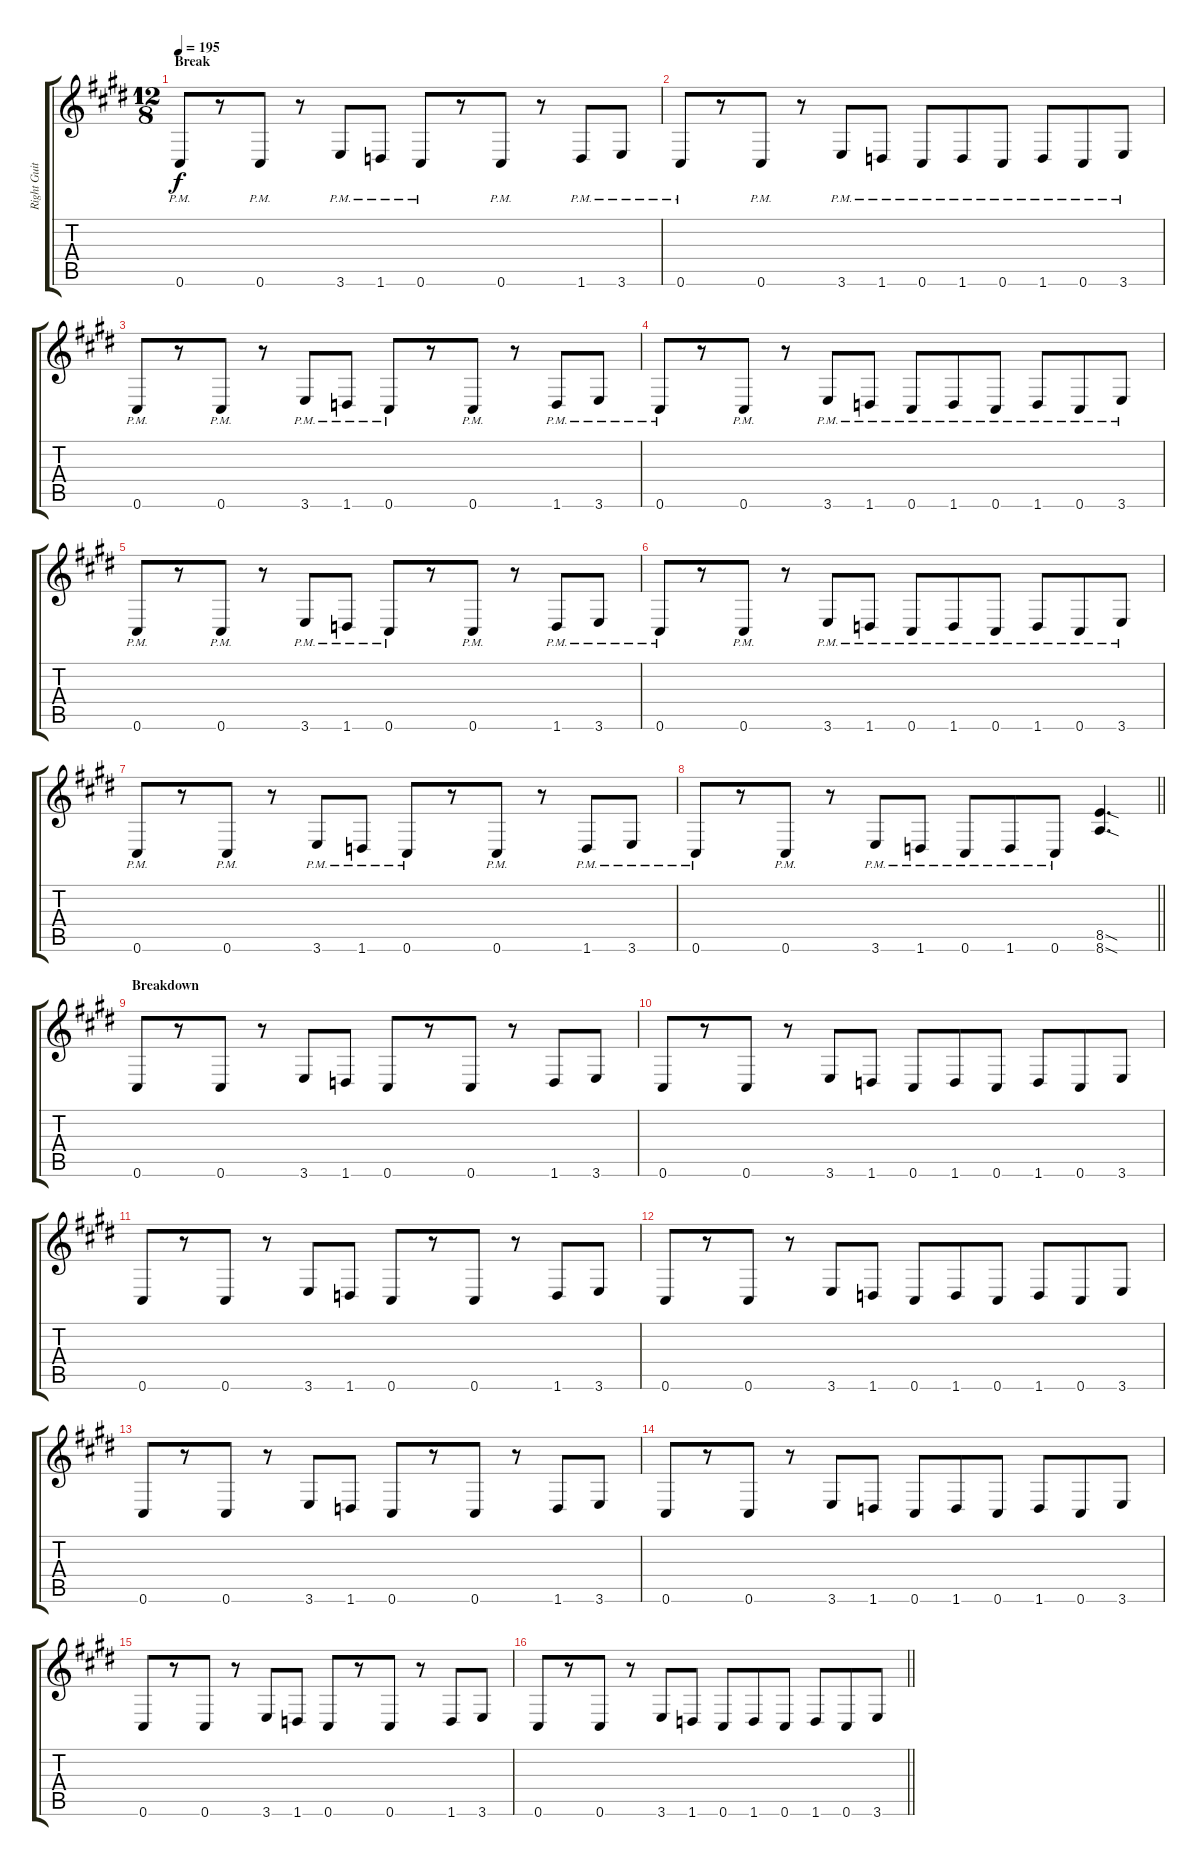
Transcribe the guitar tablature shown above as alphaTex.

\track ("Right Guitar" "Right Guit") {instrument distortionguitar}
\staff {score tabs}
\tuning (Eb4 Bb3 Gb3 Db3 Ab2 Db2) {hide}
\ts (12 8)
\section ("" "Break")
\tempo 195
\clef g2
\ks e
0.6{pm}.8{dy f} r.8 0.6{pm}.8 r.8 3.6{pm}.8 1.6{pm}.8 0.6{pm}.8 r.8 0.6{pm}.8 r.8 1.6{pm}.8 3.6{pm}.8 |
0.6{pm}.8 r.8 0.6{pm}.8 r.8 3.6{pm}.8 1.6{pm}.8 0.6{pm}.8 1.6{pm}.8 0.6{pm}.8 1.6{pm}.8 0.6{pm}.8 3.6{pm}.8 |
0.6{pm}.8 r.8 0.6{pm}.8 r.8 3.6{pm}.8 1.6{pm}.8 0.6{pm}.8 r.8 0.6{pm}.8 r.8 1.6{pm}.8 3.6{pm}.8 |
0.6{pm}.8 r.8 0.6{pm}.8 r.8 3.6{pm}.8 1.6{pm}.8 0.6{pm}.8 1.6{pm}.8 0.6{pm}.8 1.6{pm}.8 0.6{pm}.8 3.6{pm}.8 |
0.6{pm}.8 r.8 0.6{pm}.8 r.8 3.6{pm}.8 1.6{pm}.8 0.6{pm}.8 r.8 0.6{pm}.8 r.8 1.6{pm}.8 3.6{pm}.8 |
0.6{pm}.8 r.8 0.6{pm}.8 r.8 3.6{pm}.8 1.6{pm}.8 0.6{pm}.8 1.6{pm}.8 0.6{pm}.8 1.6{pm}.8 0.6{pm}.8 3.6{pm}.8 |
0.6{pm}.8 r.8 0.6{pm}.8 r.8 3.6{pm}.8 1.6{pm}.8 0.6{pm}.8 r.8 0.6{pm}.8 r.8 1.6{pm}.8 3.6{pm}.8 |
\barLineRight lightlight
0.6{pm}.8 r.8 0.6{pm}.8 r.8 3.6{pm}.8 1.6{pm}.8 0.6{pm}.8 1.6{pm}.8 0.6{pm}.8 (8.5{sod} 8.6{sod}).4{d} |
\section ("" "Breakdown")
0.6.8 r.8 0.6.8 r.8 3.6.8 1.6.8 0.6.8 r.8 0.6.8 r.8 1.6.8 3.6.8 |
0.6.8 r.8 0.6.8 r.8 3.6.8 1.6.8 0.6.8 1.6.8 0.6.8 1.6.8 0.6.8 3.6.8 |
0.6.8 r.8 0.6.8 r.8 3.6.8 1.6.8 0.6.8 r.8 0.6.8 r.8 1.6.8 3.6.8 |
0.6.8 r.8 0.6.8 r.8 3.6.8 1.6.8 0.6.8 1.6.8 0.6.8 1.6.8 0.6.8 3.6.8 |
0.6.8 r.8 0.6.8 r.8 3.6.8 1.6.8 0.6.8 r.8 0.6.8 r.8 1.6.8 3.6.8 |
0.6.8 r.8 0.6.8 r.8 3.6.8 1.6.8 0.6.8 1.6.8 0.6.8 1.6.8 0.6.8 3.6.8 |
0.6.8 r.8 0.6.8 r.8 3.6.8 1.6.8 0.6.8 r.8 0.6.8 r.8 1.6.8 3.6.8 |
\barLineRight lightlight
0.6.8 r.8 0.6.8 r.8 3.6.8 1.6.8 0.6.8 1.6.8 0.6.8 1.6.8 0.6.8 3.6.8
